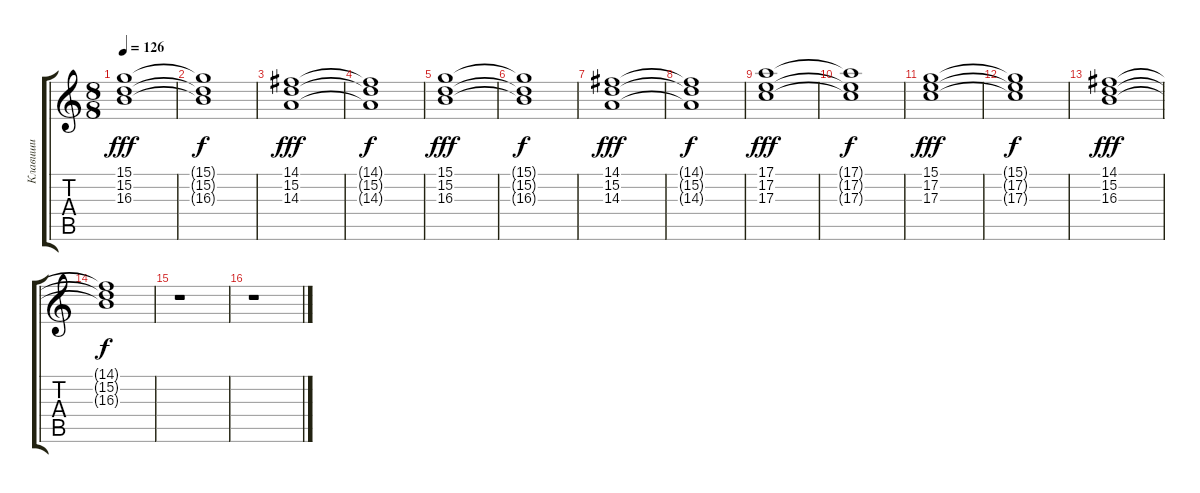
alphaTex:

\track ("Клавиши" "Клавиши") {instrument stringensemble1}
\staff {score tabs}
\tuning (E4 B3 G3 D3 A2 E2) {hide}
\ts (8 8)
\tempo 126
\clef g2
\ks c
(15.1 15.2 16.3).1{dy fff} |
(15.1{t} 15.2{t} 16.3{t}).1{dy f} |
(14.1 15.2 14.3).1{dy fff} |
(14.1{t} 15.2{t} 14.3{t}).1{dy f} |
(15.1 15.2 16.3).1{dy fff} |
(15.1{t} 15.2{t} 16.3{t}).1{dy f} |
(14.1 15.2 14.3).1{dy fff} |
(14.1{t} 15.2{t} 14.3{t}).1{dy f} |
(17.1 17.2 17.3).1{dy fff} |
(17.1{t} 17.2{t} 17.3{t}).1{dy f} |
(15.1 17.2 17.3).1{dy fff} |
(15.1{t} 17.2{t} 17.3{t}).1{dy f} |
(14.1 15.2 16.3).1{dy fff} |
(14.1{t} 15.2{t} 16.3{t}).1{dy f} |
r.1 |
r.1
